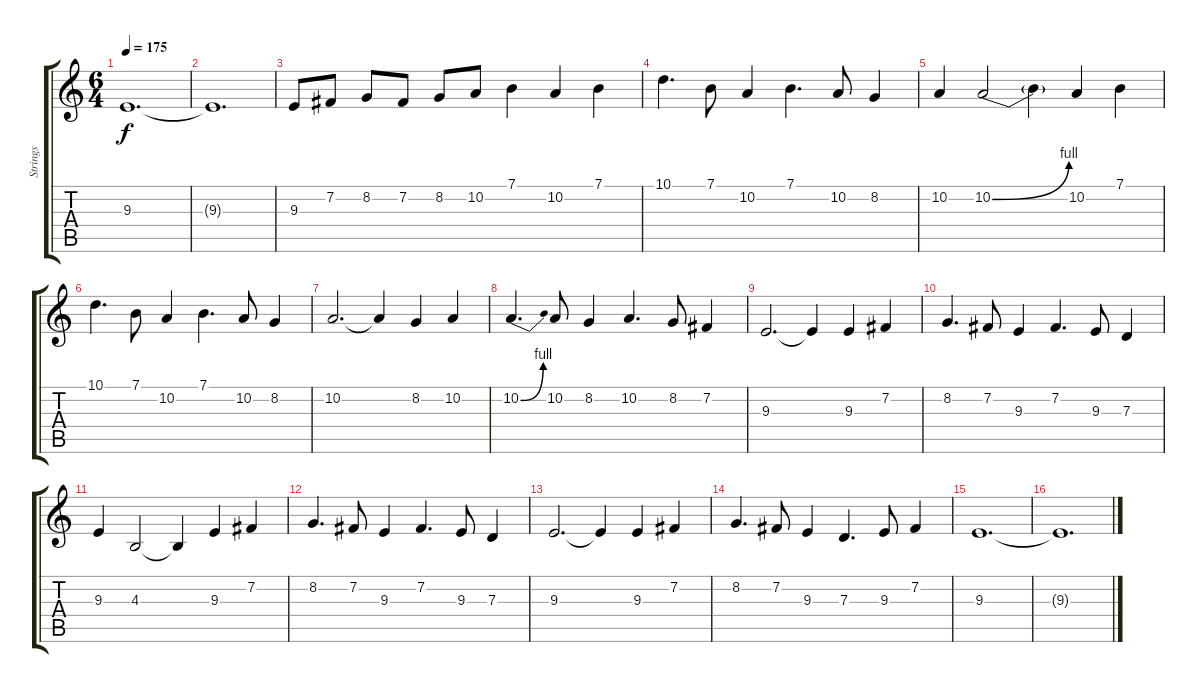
\track ("Strings" "Strings") {instrument stringensemble1}
\staff {score tabs}
\tuning (E4 B3 G3 D3 A2 E2) {hide}
\ts (6 4)
\tempo 175
\clef g2
\ks c
9.3.1{d dy f} |
9.3{t}.1{d} |
9.3.8 7.2.8 8.2.8 7.2.8 8.2.8 10.2.8 7.1.4 10.2.4 7.1.4 |
10.1.4{d} 7.1.8 10.2.4 7.1.4{d} 10.2.8 8.2.4 |
10.2.4 10.2{be (bend 0 0 60 4)}.2 10.2{t}.4 10.2.4 7.1.4 |
10.1.4{d} 7.1.8 10.2.4 7.1.4{d} 10.2.8 8.2.4 |
10.2.2{d} 10.2{t}.4 8.2.4 10.2.4 |
10.2{be (bend 0 0 60 4)}.4{d} 10.2.8 8.2.4 10.2.4{d} 8.2.8 7.2.4 |
9.3.2{d} 9.3{t}.4 9.3.4 7.2.4 |
8.2.4{d} 7.2.8 9.3.4 7.2.4{d} 9.3.8 7.3.4 |
9.3.4 4.3.2 4.3{t}.4 9.3.4 7.2.4 |
8.2.4{d} 7.2.8 9.3.4 7.2.4{d} 9.3.8 7.3.4 |
9.3.2{d} 9.3{t}.4 9.3.4 7.2.4 |
8.2.4{d} 7.2.8 9.3.4 7.3.4{d} 9.3.8 7.2.4 |
9.3.1{d} |
9.3{t}.1{d}
